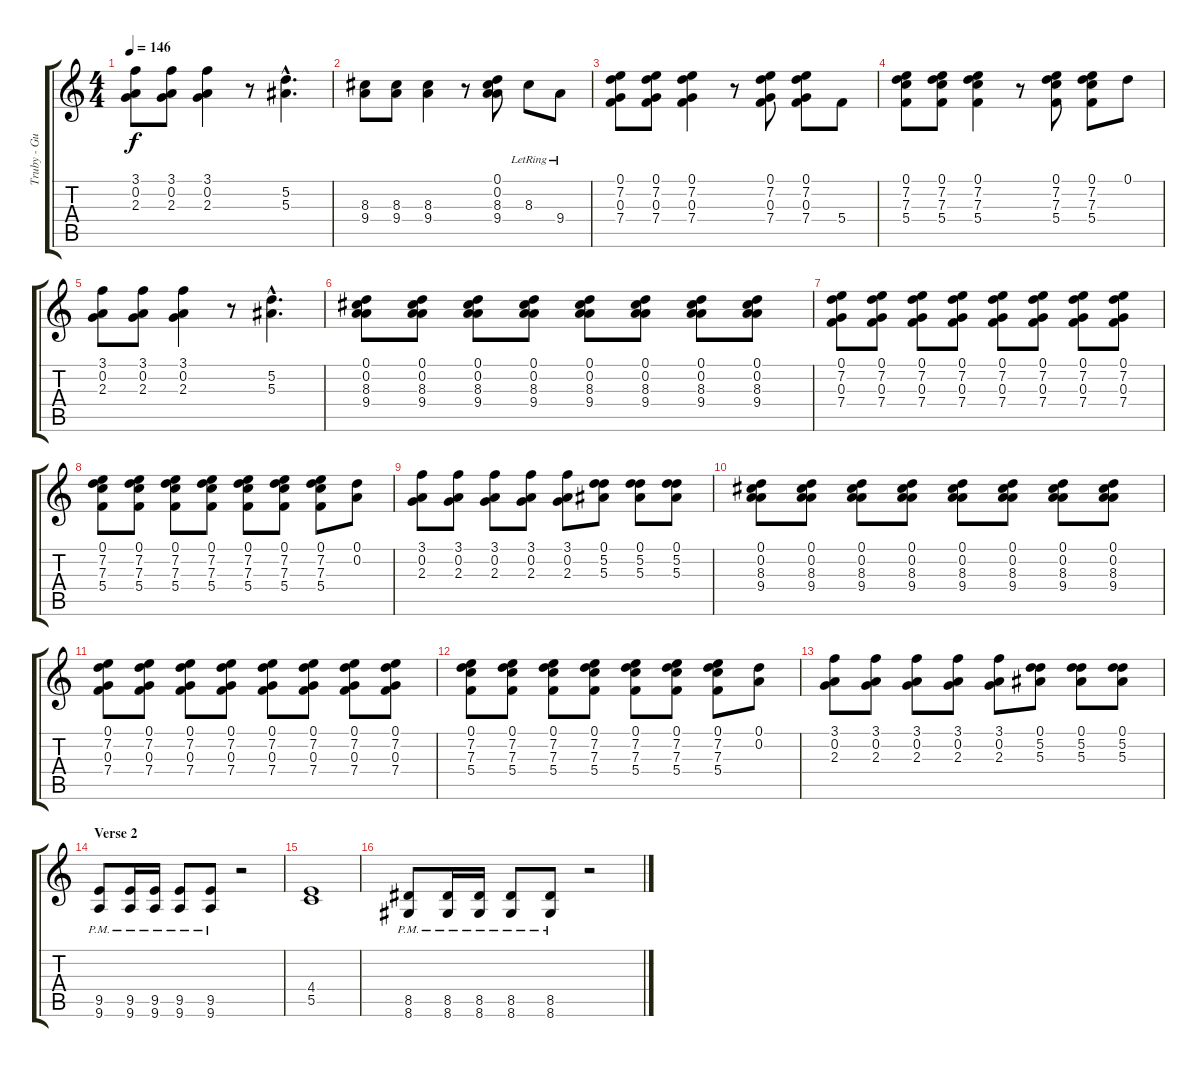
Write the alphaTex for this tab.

\track ("Truby - Guitar 1" "Truby - Gu") {instrument distortionguitar}
\staff {score tabs}
\tuning (D4 A3 F3 C3 G2 C2) {hide}
\ts (4 4)
\tempo 146
\clef g2
\ks c
(3.1 0.2 2.3).8{dy f} (3.1 0.2 2.3).8 (3.1 0.2 2.3).4 r.8 (5.2{hac} 5.3{hac}).4{d} |
(8.3 9.4).8 (8.3 9.4).8 (8.3 9.4).4 r.8 (0.1 0.2 8.3 9.4).8 8.3{lr}.8 9.4{lr}.8 |
(0.1 7.2 0.3 7.4).8 (0.1 7.2 0.3 7.4).8 (0.1 7.2 0.3 7.4).4 r.8 (0.1 7.2 0.3 7.4).8 (0.1 7.2 0.3 7.4).8 5.4.8 |
(0.1 7.2 7.3 5.4).8 (0.1 7.2 7.3 5.4).8 (0.1 7.2 7.3 5.4).4 r.8 (0.1 7.2 7.3 5.4).8 (0.1 7.2 7.3 5.4).8 0.1.8 |
(3.1 0.2 2.3).8 (3.1 0.2 2.3).8 (3.1 0.2 2.3).4 r.8 (5.2{hac} 5.3{hac}).4{d} |
(0.1 0.2 8.3 9.4).8 (0.1 0.2 8.3 9.4).8 (0.1 0.2 8.3 9.4).8 (0.1 0.2 8.3 9.4).8 (0.1 0.2 8.3 9.4).8 (0.1 0.2 8.3 9.4).8 (0.1 0.2 8.3 9.4).8 (0.1 0.2 8.3 9.4).8 |
(0.1 7.2 0.3 7.4).8 (0.1 7.2 0.3 7.4).8 (0.1 7.2 0.3 7.4).8 (0.1 7.2 0.3 7.4).8 (0.1 7.2 0.3 7.4).8 (0.1 7.2 0.3 7.4).8 (0.1 7.2 0.3 7.4).8 (0.1 7.2 0.3 7.4).8 |
(0.1 7.2 7.3 5.4).8 (0.1 7.2 7.3 5.4).8 (0.1 7.2 7.3 5.4).8 (0.1 7.2 7.3 5.4).8 (0.1 7.2 7.3 5.4).8 (0.1 7.2 7.3 5.4).8 (0.1 7.2 7.3 5.4).8 (0.1 0.2).8 |
(3.1 0.2 2.3).8 (3.1 0.2 2.3).8 (3.1 0.2 2.3).8 (3.1 0.2 2.3).8 (3.1 0.2 2.3).8 (0.1 5.2 5.3).8 (0.1 5.2 5.3).8 (0.1 5.2 5.3).8 |
(0.1 0.2 8.3 9.4).8 (0.1 0.2 8.3 9.4).8 (0.1 0.2 8.3 9.4).8 (0.1 0.2 8.3 9.4).8 (0.1 0.2 8.3 9.4).8 (0.1 0.2 8.3 9.4).8 (0.1 0.2 8.3 9.4).8 (0.1 0.2 8.3 9.4).8 |
(0.1 7.2 0.3 7.4).8 (0.1 7.2 0.3 7.4).8 (0.1 7.2 0.3 7.4).8 (0.1 7.2 0.3 7.4).8 (0.1 7.2 0.3 7.4).8 (0.1 7.2 0.3 7.4).8 (0.1 7.2 0.3 7.4).8 (0.1 7.2 0.3 7.4).8 |
(0.1 7.2 7.3 5.4).8 (0.1 7.2 7.3 5.4).8 (0.1 7.2 7.3 5.4).8 (0.1 7.2 7.3 5.4).8 (0.1 7.2 7.3 5.4).8 (0.1 7.2 7.3 5.4).8 (0.1 7.2 7.3 5.4).8 (0.1 0.2).8 |
(3.1 0.2 2.3).8 (3.1 0.2 2.3).8 (3.1 0.2 2.3).8 (3.1 0.2 2.3).8 (3.1 0.2 2.3).8 (0.1 5.2 5.3).8 (0.1 5.2 5.3).8 (0.1 5.2 5.3).8 |
\section ("" "Verse 2")
(9.5{pm} 9.6{pm}).8 (9.5{pm} 9.6{pm}).16 (9.5{pm} 9.6{pm}).16 (9.5{pm} 9.6{pm}).8 (9.5{pm} 9.6{pm}).8 r.2{volume 0 balance 0} |
(4.4 5.5).1{volume 13 balance 8} |
(8.5{pm} 8.6{pm}).8 (8.5{pm} 8.6{pm}).16 (8.5{pm} 8.6{pm}).16 (8.5{pm} 8.6{pm}).8 (8.5{pm} 8.6{pm}).8 r.2{volume 0 balance 16}
